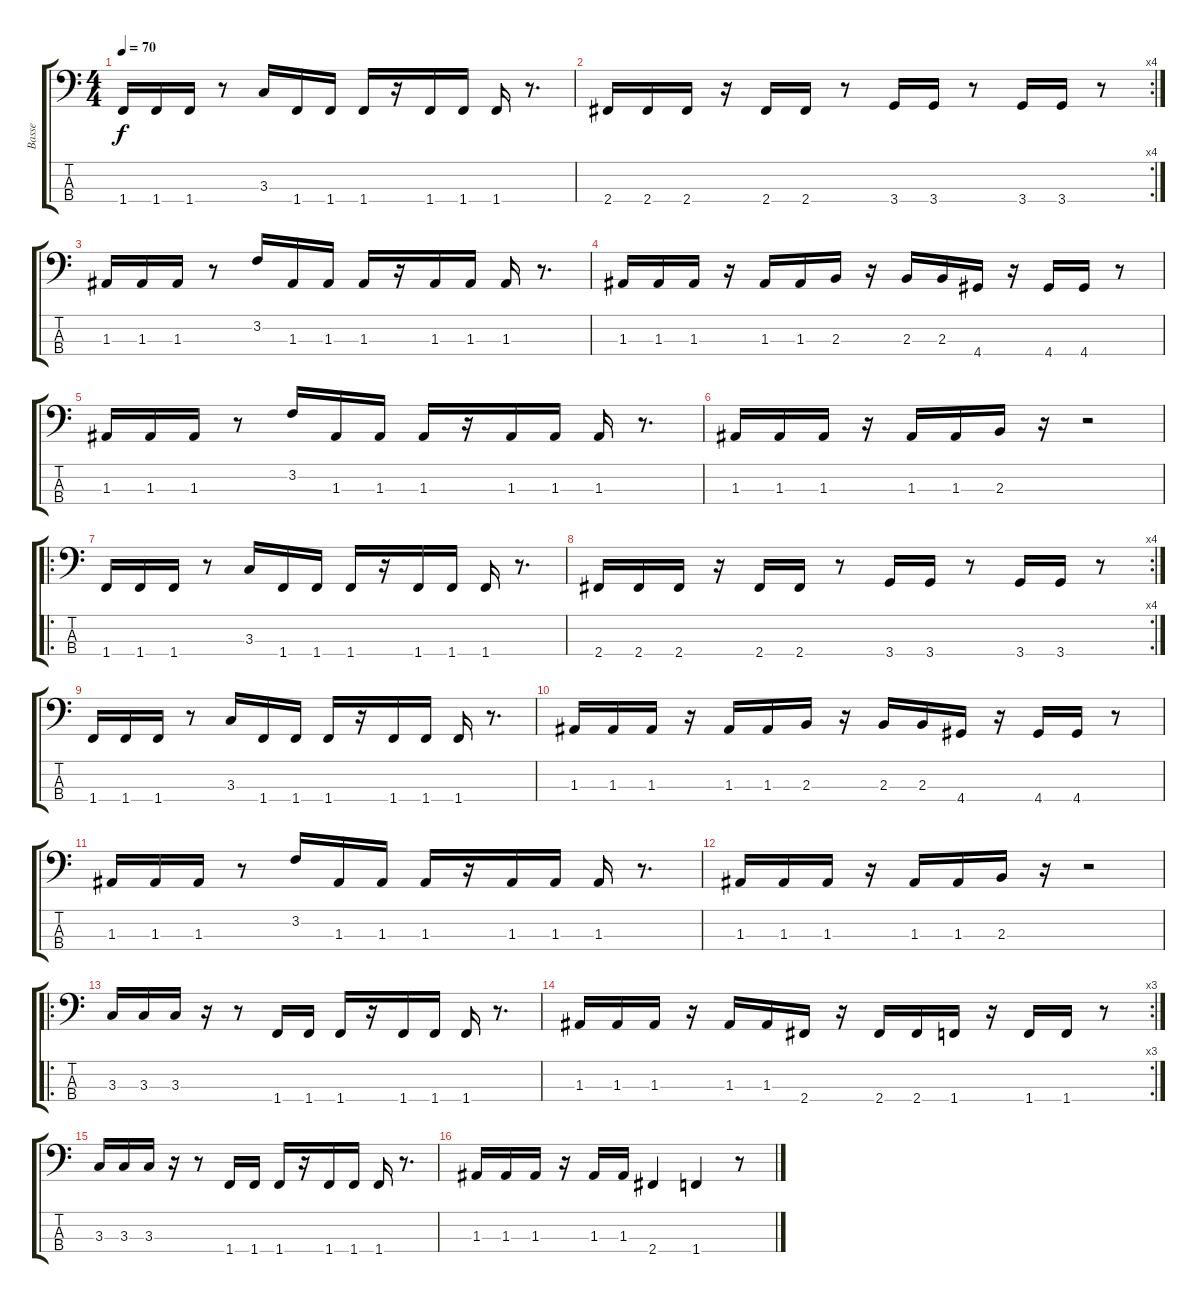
\track ("Basse" "Basse") {instrument electricbassfinger}
\staff {score tabs}
\tuning (G2 D2 A1 E1) {hide}
\ts (4 4)
\tempo 70
\clef f4
\ks c
1.4.16{dy f instrument electricbassfinger} 1.4.16 1.4.16 r.8 3.3.16 1.4.16 1.4.16 1.4.16 r.16 1.4.16 1.4.16 1.4.16 r.8{d} |
\rc 4
2.4.16 2.4.16 2.4.16 r.16 2.4.16 2.4.16 r.8 3.4.16 3.4.16 r.8 3.4.16 3.4.16 r.8 |
1.3.16 1.3.16 1.3.16 r.8 3.2.16 1.3.16 1.3.16 1.3.16 r.16 1.3.16 1.3.16 1.3.16 r.8{d} |
1.3.16 1.3.16 1.3.16 r.16 1.3.16 1.3.16 2.3.16 r.16 2.3.16 2.3.16 4.4.16 r.16 4.4.16 4.4.16 r.8 |
1.3.16 1.3.16 1.3.16 r.8 3.2.16 1.3.16 1.3.16 1.3.16 r.16 1.3.16 1.3.16 1.3.16 r.8{d} |
1.3.16 1.3.16 1.3.16 r.16 1.3.16 1.3.16 2.3.16 r.16 r.2 |
\ro
1.4.16 1.4.16 1.4.16 r.8 3.3.16 1.4.16 1.4.16 1.4.16 r.16 1.4.16 1.4.16 1.4.16 r.8{d} |
\rc 4
2.4.16 2.4.16 2.4.16 r.16 2.4.16 2.4.16 r.8 3.4.16 3.4.16 r.8 3.4.16 3.4.16 r.8 |
1.4.16 1.4.16 1.4.16 r.8 3.3.16 1.4.16 1.4.16 1.4.16 r.16 1.4.16 1.4.16 1.4.16 r.8{d} |
1.3.16 1.3.16 1.3.16 r.16 1.3.16 1.3.16 2.3.16 r.16 2.3.16 2.3.16 4.4.16 r.16 4.4.16 4.4.16 r.8 |
1.3.16 1.3.16 1.3.16 r.8 3.2.16 1.3.16 1.3.16 1.3.16 r.16 1.3.16 1.3.16 1.3.16 r.8{d} |
1.3.16 1.3.16 1.3.16 r.16 1.3.16 1.3.16 2.3.16 r.16 r.2 |
\ro
3.3.16 3.3.16 3.3.16 r.16 r.8 1.4.16 1.4.16 1.4.16 r.16 1.4.16 1.4.16 1.4.16 r.8{d} |
\rc 3
1.3.16 1.3.16 1.3.16 r.16 1.3.16 1.3.16 2.4.16 r.16 2.4.16 2.4.16 1.4.16 r.16 1.4.16 1.4.16 r.8 |
3.3.16 3.3.16 3.3.16 r.16 r.8 1.4.16 1.4.16 1.4.16 r.16 1.4.16 1.4.16 1.4.16 r.8{d} |
1.3.16 1.3.16 1.3.16 r.16 1.3.16 1.3.16 2.4.4 1.4.4 r.8
